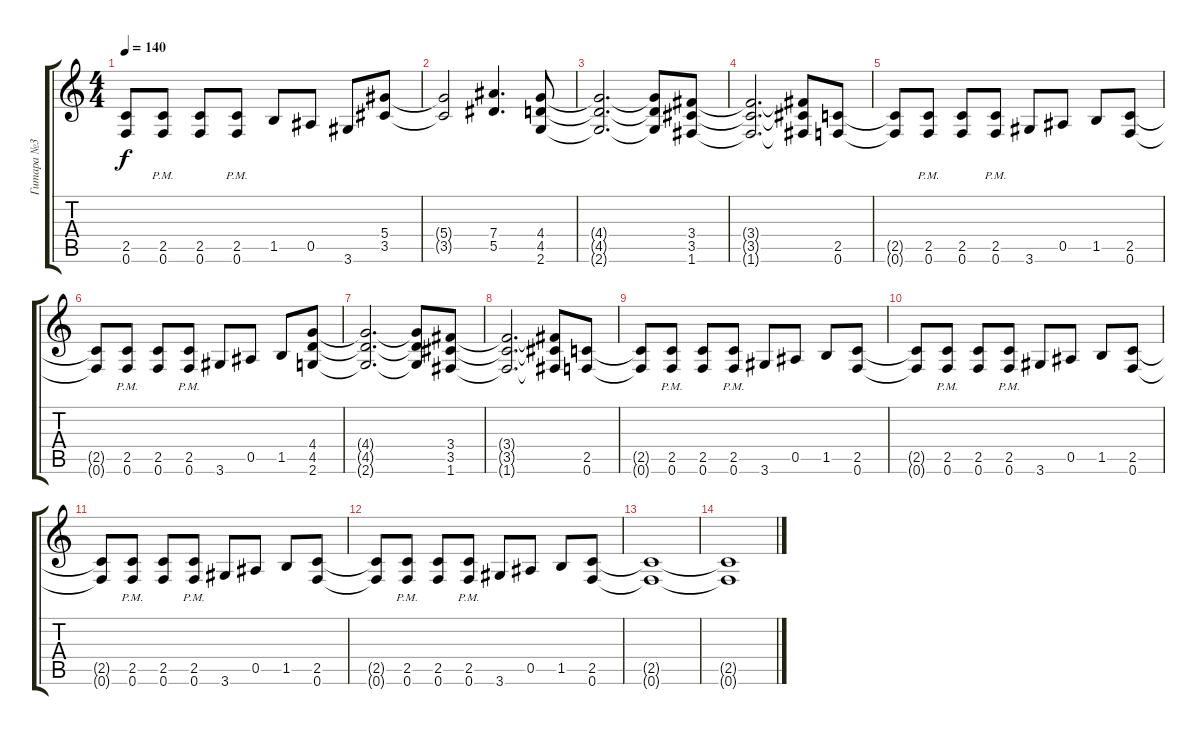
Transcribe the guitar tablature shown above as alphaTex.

\track ("Гитара №3 Ритм" "Гитара №3 ") {instrument overdrivenguitar}
\staff {score tabs}
\tuning (F4 C4 Ab3 Eb3 Bb2 F2) {hide}
\ts (4 4)
\tempo 140
\clef g2
\ks c
(2.5{t} 0.6{t}).8{dy f} (2.5{pm} 0.6{pm}).8 (2.5 0.6).8 (2.5{pm} 0.6{pm}).8 1.5.8 0.5.8 3.6.8 (5.4 3.5).8 |
(5.4{t} 3.5{t}).2 (7.4 5.5).4{d} (4.4 4.5 2.6).8 |
(4.4{t} 4.5{t} 2.6{t}).2{d} (4.4{t} 4.5{t} 2.6{t}).8 (3.4 3.5 1.6).8 |
(3.4{t} 3.5{t} 1.6{t}).2{d} (3.4{t} 3.5{t} 1.6{t}).8 (2.5 0.6).8 |
(2.5{t} 0.6{t}).8 (2.5{pm} 0.6{pm}).8 (2.5 0.6).8 (2.5{pm} 0.6{pm}).8 3.6.8 0.5.8 1.5.8 (2.5 0.6).8 |
(2.5{t} 0.6{t}).8 (2.5{pm} 0.6{pm}).8 (2.5 0.6).8 (2.5{pm} 0.6{pm}).8 3.6.8 0.5.8 1.5.8 (4.4 4.5 2.6).8 |
(4.4{t} 4.5{t} 2.6{t}).2{d} (4.4{t} 4.5{t} 2.6{t}).8 (3.4 3.5 1.6).8 |
(3.4{t} 3.5{t} 1.6{t}).2{d} (3.4{t} 3.5{t} 1.6{t}).8 (2.5 0.6).8 |
(2.5{t} 0.6{t}).8 (2.5{pm} 0.6{pm}).8 (2.5 0.6).8 (2.5{pm} 0.6{pm}).8 3.6.8 0.5.8 1.5.8 (2.5 0.6).8 |
(2.5{t} 0.6{t}).8 (2.5{pm} 0.6{pm}).8 (2.5 0.6).8 (2.5{pm} 0.6{pm}).8 3.6.8 0.5.8 1.5.8 (2.5 0.6).8 |
(2.5{t} 0.6{t}).8 (2.5{pm} 0.6{pm}).8 (2.5 0.6).8 (2.5{pm} 0.6{pm}).8 3.6.8 0.5.8 1.5.8 (2.5 0.6).8 |
(2.5{t} 0.6{t}).8 (2.5{pm} 0.6{pm}).8 (2.5 0.6).8 (2.5{pm} 0.6{pm}).8 3.6.8 0.5.8 1.5.8 (2.5 0.6).8 |
(2.5{t} 0.6{t}).1 |
(2.5{t} 0.6{t}).1
